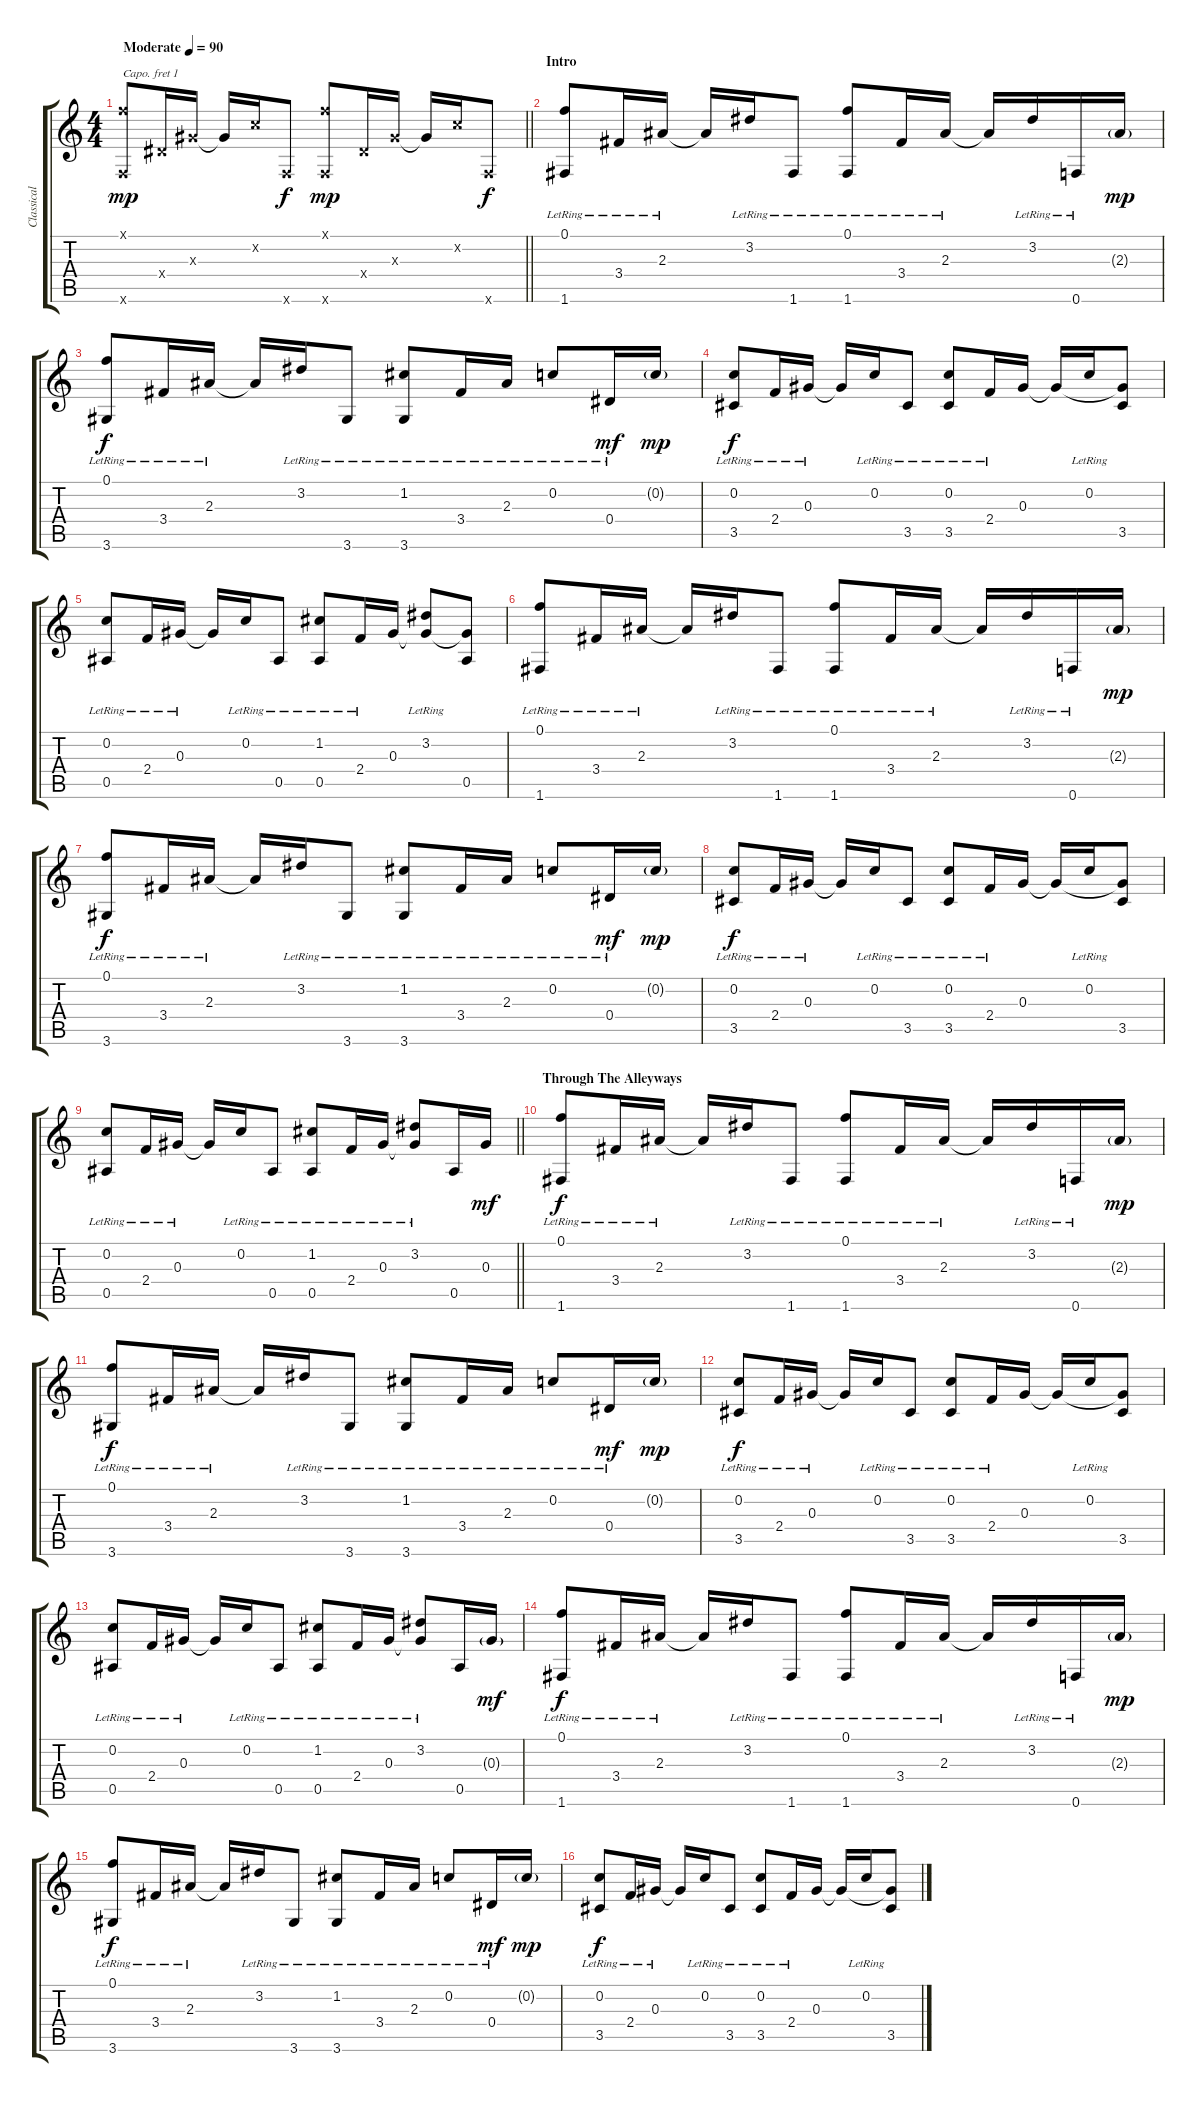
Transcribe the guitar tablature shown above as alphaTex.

\track ("Classical Guitar (Eirik)" "Classical ") {instrument acousticguitarnylon}
\staff {score tabs}
\capo 1
\tuning (E4 B3 G3 D3 A2 E2) {hide}
\ts (4 4)
\tempo (90 "Moderate")
\clef g2
\barLineRight lightlight
\ks c
(0.1{x} 0.6{x}).8{dy mp instrument acousticguitarnylon} 0.4{x}.16 0.3{x}.16 0.3{t}.16 0.2{x}.16 0.6{x}.8{dy f} (0.1{x} 0.6{x}).8{dy mp} 0.4{x}.16 0.3{x}.16 0.3{t}.16 0.2{x}.16 0.6{x}.8{dy f} |
\section ("" "Intro")
(0.1{lr} 1.6{lr}).8 3.4{lr}.16 2.3{lr}.16 2.3{t}.16 3.2{lr}.16 1.6{lr}.8 (0.1{lr} 1.6{lr}).8 3.4{lr}.16 2.3{lr}.16 2.3{t}.16 3.2{lr}.16 0.6{lr}.16 2.3{g}.16{dy mp} |
(0.1{lr} 3.6{lr}).8{dy f} 3.4{lr}.16 2.3{lr}.16 2.3{t}.16 3.2{lr}.16 3.6{lr}.8 (1.2{lr} 3.6{lr}).8 3.4{lr}.16 2.3{lr}.16 0.2{lr}.8 0.4{lr}.16{dy mf} 0.2{g}.16{dy mp} |
(0.2{lr} 3.5{lr}).8{dy f} 2.4{lr}.16 0.3{lr}.16 0.3{t}.16 0.2{lr}.16 3.5{lr}.8 (0.2{lr} 3.5{lr}).8 2.4{lr}.16 0.3.16 0.3{t}.16 0.2{lr}.16 (0.3{t} 3.5).8 |
(0.2 0.5{lr}).8 2.4{lr}.16 0.3{lr}.16 0.3{t}.16 0.2{lr}.16 0.5{lr}.8 (1.2{lr} 0.5{lr}).8 2.4{lr}.16 0.3.16 (3.2{lr} 0.3{t}).8 (0.3{t} 0.5).8 |
(0.1{lr} 1.6{lr}).8 3.4{lr}.16 2.3{lr}.16 2.3{t}.16 3.2{lr}.16 1.6{lr}.8 (0.1{lr} 1.6{lr}).8 3.4{lr}.16 2.3{lr}.16 2.3{t}.16 3.2{lr}.16 0.6{lr}.16 2.3{g}.16{dy mp} |
(0.1{lr} 3.6{lr}).8{dy f} 3.4{lr}.16 2.3{lr}.16 2.3{t}.16 3.2{lr}.16 3.6{lr}.8 (1.2{lr} 3.6{lr}).8 3.4{lr}.16 2.3{lr}.16 0.2{lr}.8 0.4{lr}.16{dy mf} 0.2{g}.16{dy mp} |
(0.2{lr} 3.5{lr}).8{dy f} 2.4{lr}.16 0.3{lr}.16 0.3{t}.16 0.2{lr}.16 3.5{lr}.8 (0.2{lr} 3.5{lr}).8 2.4{lr}.16 0.3.16 0.3{t}.16 0.2{lr}.16 (0.3{t} 3.5).8 |
\barLineRight lightlight
(0.2 0.5{lr}).8 2.4{lr}.16 0.3{lr}.16 0.3{t}.16 0.2{lr}.16 0.5{lr}.8 (1.2{lr} 0.5{lr}).8 2.4{lr}.16 0.3{lr}.16 (3.2{lr} 0.3{t}).8 0.5.16 0.3.16{dy mf} |
\section ("" "Through The Alleyways")
(0.1{lr} 1.6{lr}).8{dy f} 3.4{lr}.16 2.3{lr}.16 2.3{t}.16 3.2{lr}.16 1.6{lr}.8 (0.1{lr} 1.6{lr}).8 3.4{lr}.16 2.3{lr}.16 2.3{t}.16 3.2{lr}.16 0.6{lr}.16 2.3{g}.16{dy mp} |
(0.1{lr} 3.6{lr}).8{dy f} 3.4{lr}.16 2.3{lr}.16 2.3{t}.16 3.2{lr}.16 3.6{lr}.8 (1.2{lr} 3.6{lr}).8 3.4{lr}.16 2.3{lr}.16 0.2{lr}.8 0.4{lr}.16{dy mf} 0.2{g}.16{dy mp} |
(0.2{lr} 3.5{lr}).8{dy f} 2.4{lr}.16 0.3{lr}.16 0.3{t}.16 0.2{lr}.16 3.5{lr}.8 (0.2{lr} 3.5{lr}).8 2.4{lr}.16 0.3.16 0.3{t}.16 0.2{lr}.16 (0.3{t} 3.5).8 |
(0.2 0.5{lr}).8 2.4{lr}.16 0.3{lr}.16 0.3{t}.16 0.2{lr}.16 0.5{lr}.8 (1.2{lr} 0.5{lr}).8 2.4{lr}.16 0.3{lr}.16 (3.2{lr} 0.3{t}).8 0.5.16 0.3{g}.16{dy mf} |
(0.1{lr} 1.6{lr}).8{dy f} 3.4{lr}.16 2.3{lr}.16 2.3{t}.16 3.2{lr}.16 1.6{lr}.8 (0.1{lr} 1.6{lr}).8 3.4{lr}.16 2.3{lr}.16 2.3{t}.16 3.2{lr}.16 0.6{lr}.16 2.3{g}.16{dy mp} |
(0.1{lr} 3.6{lr}).8{dy f} 3.4{lr}.16 2.3{lr}.16 2.3{t}.16 3.2{lr}.16 3.6{lr}.8 (1.2{lr} 3.6{lr}).8 3.4{lr}.16 2.3{lr}.16 0.2{lr}.8 0.4{lr}.16{dy mf} 0.2{g}.16{dy mp} |
(0.2{lr} 3.5{lr}).8{dy f} 2.4{lr}.16 0.3{lr}.16 0.3{t}.16 0.2{lr}.16 3.5{lr}.8 (0.2{lr} 3.5{lr}).8 2.4{lr}.16 0.3.16 0.3{t}.16 0.2{lr}.16 (0.3{t} 3.5).8
